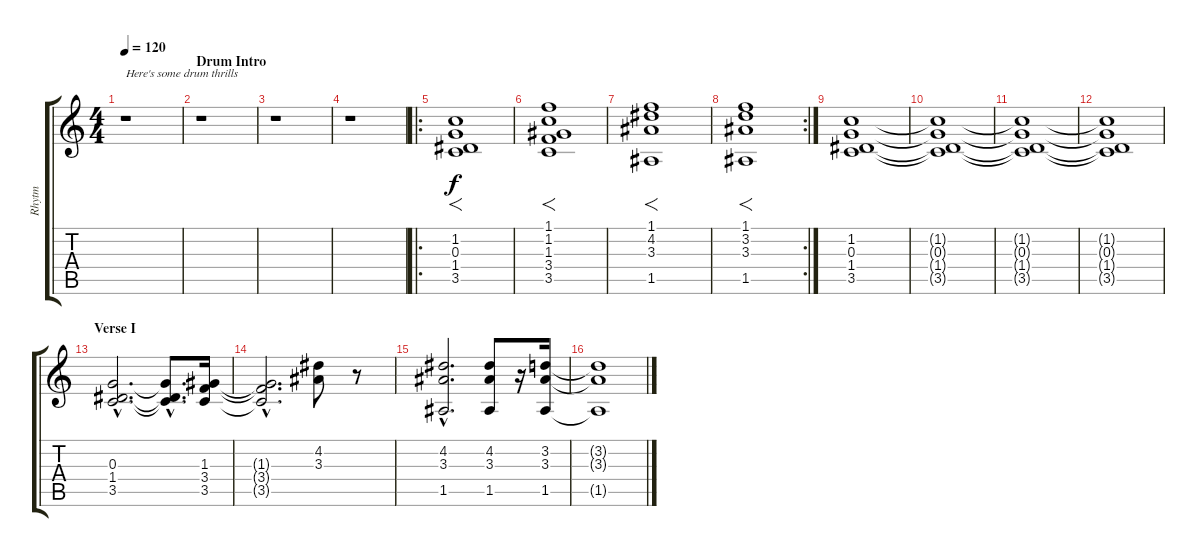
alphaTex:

\track ("Rhytm" "Rhytm") {instrument electricguitarclean}
\staff {score tabs}
\tuning (E4 B3 G3 D3 A2 E2) {hide}
\ts (4 4)
\tempo 120
\clef g2
\ks c
r.1{txt "Here's some drum thrills" dy f instrument electricguitarclean} |
\section ("" "Drum Intro")
r.1 |
r.1 |
r.1 |
\ro
(1.2 0.3 1.4 3.5).1{f} |
(1.1 1.2 1.3 3.4 3.5).1{f} |
(1.1 4.2 3.3 1.5).1{f} |
\rc 2
(1.1 3.2 3.3 1.5).1{f} |
(1.2 0.3 1.4 3.5).1 |
(1.2{t} 0.3{t} 1.4{t} 3.5{t}).1 |
(1.2{t} 0.3{t} 1.4{t} 3.5{t}).1 |
(1.2{t} 0.3{t} 1.4{t} 3.5{t}).1 |
\section ("" "Verse I")
(0.3{hac} 1.4{hac} 3.5{hac}).2{d} (0.3{hac t} 1.4{hac t} 3.5{hac t}).8{d} (1.3 3.4 3.5).16 |
(1.3{hac t} 3.4{hac t} 3.5{hac t}).2{d} (4.2 3.3).8 r.8 |
(4.2{hac} 3.3{hac} 1.5{hac}).2{d} (4.2 3.3 1.5).8 r.16 (3.2 3.3 1.5).16 |
(3.2{t} 3.3{t} 1.5{t}).1
